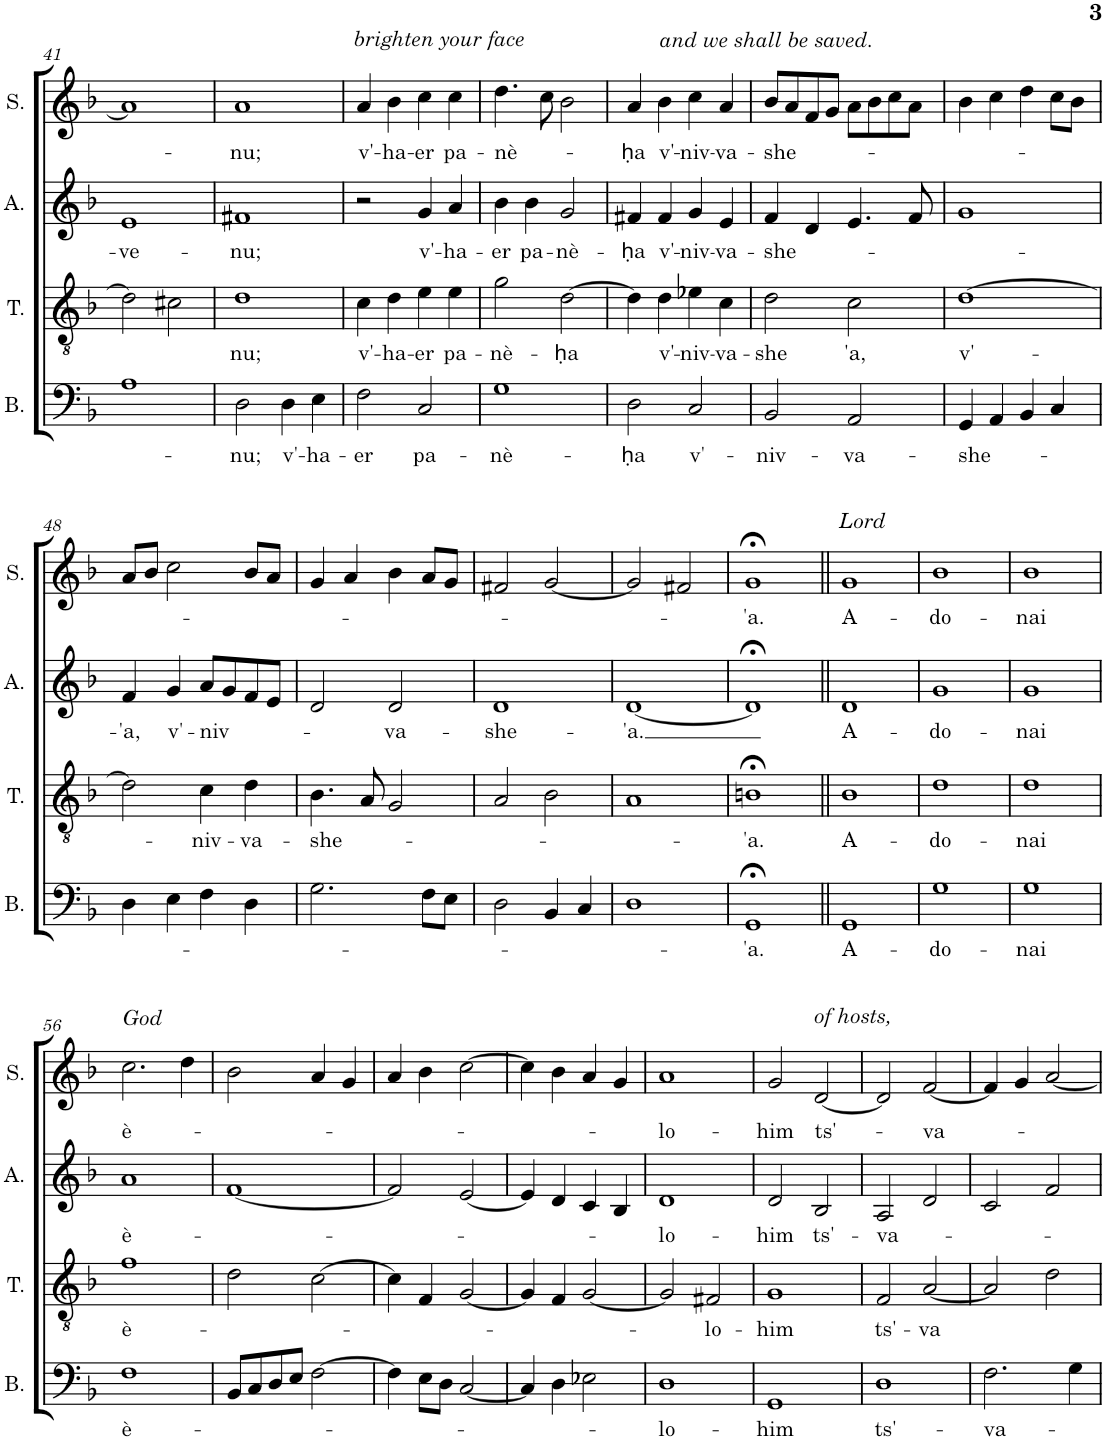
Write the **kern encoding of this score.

**kern	**text	**kern	**text	**kern	**text	**kern	**text
*part4	*part4	*part3	*part3	*part2	*part2	*part1	*part1
*staff4	*staff4	*staff3	*staff3	*staff2	*staff2	*staff1	*staff1
*I"Bass	*	*I"Tenor	*	*I"Alto	*	*I"Soprano	*
*I'B.	*	*I'T.	*	*I'A.	*	*I'S.	*
!!LO:PB:g=z
*clefF4	*	*clefGv2	*	*clefG2	*	*clefG2	*
*k[b-]	*	*k[b-]	*	*k[b-]	*	*k[b-]	*
*M4/4	*	*M4/4	*	*M4/4	*	*M4/4	*
*met(c)	*	*met(c)	*	*met(c)	*	*met(c)	*
=41	=41	=41	=41	=41	=41	=41	=41
!	!	!	!	!	!LO:LY:b	!	!
1A	.	2d\]	.	1e	-ve-	1a]	.
.	.	2c#X\	.	.	.	.	.
=42	=42	=42	=42	=42	=42	=42	=42
!	!LO:LY:b	!	!LO:LY:b	!	!LO:LY:b	!	!LO:LY:b
2D\	-nu;	1d	nu;	1f#X	-nu;	1a	-nu;
!	!LO:LY:b	!	!	!	!	!	!
4D\	v'-	.	.	.	.	.	.
!	!LO:LY:b	!	!	!	!	!	!
4E\	-ha-	.	.	.	.	.	.
=43	=43	=43	=43	=43	=43	=43	=43
!	!	!	!	!	!	!LO:TX:a:i:t=brighten your face	!
!	!LO:LY:b	!	!LO:LY:b	!	!	!	!LO:LY:b
2F\	-er	4c\	v'-	2r	.	4a/	v'-
!	!	!	!LO:LY:b	!	!	!	!LO:LY:b
.	.	4d\	-ha-	.	.	4b-\	-ha-
!	!LO:LY:b	!	!LO:LY:b	!	!LO:LY:b	!	!LO:LY:b
2C/	pa-	4e\	-er	4g/	v'-	4cc\	-er
!	!	!	!LO:LY:b	!	!LO:LY:b	!	!LO:LY:b
.	.	4e\	pa-	4a/	-ha-	4cc\	pa-
=44	=44	=44	=44	=44	=44	=44	=44
!	!LO:LY:b	!	!LO:LY:b	!	!LO:LY:b	!	!LO:LY:b
1G	-nè-	2g\	-nè-	4b-\	-er	4.dd\	-nè-
!	!	!	!	!	!LO:LY:b	!	!
.	.	.	.	4b-\	pa-	.	.
.	.	.	.	.	.	8cc\	.
!	!	!	!LO:LY:b	!	!LO:LY:b	!	!
.	.	[2d\	-ḥa	2g/	-nè-	2b-\	.
=45	=45	=45	=45	=45	=45	=45	=45
!	!LO:LY:b	!	!	!	!LO:LY:b	!	!LO:LY:b
2D\	-ḥa	4d\]	.	4f#X/	-ḥa	4a/	-ḥa
!	!	!	!	!	!	!LO:TX:a:i:t=and we shall be saved.	!
!	!	!	!LO:LY:b	!	!LO:LY:b	!	!LO:LY:b
.	.	4d\	-v'-	4f#/	v'-	4b-\	v'-
!	!LO:LY:b	!	!LO:LY:b	!	!LO:LY:b	!	!LO:LY:b
2C/	v'-	4e-X\	-niv-	4g/	-niv-	4cc\	-niv-
!	!	!	!LO:LY:b	!	!LO:LY:b	!	!LO:LY:b
.	.	4c\	-va-	4e/	-va-	4a/	-va-
=46	=46	=46	=46	=46	=46	=46	=46
!	!LO:LY:b	!	!LO:LY:b	!	!LO:LY:b	!	!LO:LY:b
2BB-/	-niv-	2d\	-she	4f/	-she-	8b-/L	-she-
.	.	.	.	.	.	8a/	.
.	.	.	.	4d/	.	8f/	.
.	.	.	.	.	.	8g/J	.
!	!LO:LY:b	!	!LO:LY:b	!	!	!	!
2AA/	-va-	2c\	'a,	4.e/	.	8a\L	.
.	.	.	.	.	.	8b-\	.
.	.	.	.	.	.	8cc\	.
.	.	.	.	8f/	.	8a\J	.
=47	=47	=47	=47	=47	=47	=47	=47
!	!LO:LY:b	!	!LO:LY:b	!	!	!	!
4GG/	-she-	[1d	v'-	1g	.	4b-\	.
4AA/	.	.	.	.	.	4cc\	.
4BB-/	.	.	.	.	.	4dd\	.
4C/	.	.	.	.	.	8cc\L	.
.	.	.	.	.	.	8b-\J	.
!!LO:LB:g=z
=48	=48	=48	=48	=48	=48	=48	=48
!	!	!	!	!	!LO:LY:b	!	!
4D\	.	2d\]	.	4f/	-'a,	8a/L	.
.	.	.	.	.	.	8b-/J	.
!	!	!	!	!	!LO:LY:b	!	!
4E\	.	.	.	4g/	v'-	2cc\	.
!	!	!	!LO:LY:b	!	!LO:LY:b	!	!
4F\	.	4c\	-niv-	8a/L	-niv-	.	.
.	.	.	.	8g/	.	.	.
!	!	!	!LO:LY:b	!	!	!	!
4D\	.	4d\	-va-	8f/	.	8b-/L	.
.	.	.	.	8e/J	.	8a/J	.
=49	=49	=49	=49	=49	=49	=49	=49
!	!	!	!LO:LY:b	!	!	!	!
2.G\	.	4.B-\	-she-	2d/	.	4g/	.
.	.	.	.	.	.	4a/	.
.	.	8A/	.	.	.	.	.
!	!	!	!	!	!LO:LY:b	!	!
.	.	2G/	.	2d/	-va-	4b-\	.
8F\L	.	.	.	.	.	8a/L	.
8E\J	.	.	.	.	.	8g/J	.
=50	=50	=50	=50	=50	=50	=50	=50
!	!	!	!	!	!LO:LY:b	!	!
2D\	.	2A/	.	1d	-she-	2f#X/	.
4BB-/	.	2B-\	.	.	.	[2g/	.
4C/	.	.	.	.	.	.	.
=51	=51	=51	=51	=51	=51	=51	=51
!	!	!	!	!	!LO:LY:b	!	!
1D	.	1A	.	[1d	-'a.	2g/]	.
.	.	.	.	.	.	2f#X/	.
=52	=52	=52	=52	=52	=52	=52	=52
!	!LO:LY:b	!	!LO:LY:b	!	!	!	!LO:LY:b
1GG;<	-'a.	1Bn;<	-'a.	1d;<]	.	1g;<	-'a.
=53||	=53||	=53||	=53||	=53||	=53||	=53||	=53||
!	!	!	!	!	!	!LO:TX:a:i:t=Lord	!
!	!LO:LY:b	!	!LO:LY:b	!	!LO:LY:b	!	!LO:LY:b
1GG	A-	1B-	A-	1d	A-	1g	A-
=54	=54	=54	=54	=54	=54	=54	=54
!	!LO:LY:b	!	!LO:LY:b	!	!LO:LY:b	!	!LO:LY:b
1G	-do-	1d	-do-	1g	-do-	1b-	-do-
=55	=55	=55	=55	=55	=55	=55	=55
!	!LO:LY:b	!	!LO:LY:b	!	!LO:LY:b	!	!LO:LY:b
1G	-nai	1d	-nai	1g	-nai	1b-	-nai
!!LO:LB:g=z
=56	=56	=56	=56	=56	=56	=56	=56
!	!	!	!	!	!	!LO:TX:a:i:t=God	!
!	!LO:LY:b	!	!LO:LY:b	!	!LO:LY:b	!	!LO:LY:b
1F	è-	1f	è-	1a	è-	2.cc\	è-
.	.	.	.	.	.	4dd\	.
=57	=57	=57	=57	=57	=57	=57	=57
8BB-/L	.	2d\	.	[1f	.	2b-\	.
8C/	.	.	.	.	.	.	.
8D/	.	.	.	.	.	.	.
8E/J	.	.	.	.	.	.	.
[2F\	.	[2c\	.	.	.	4a/	.
.	.	.	.	.	.	4g/	.
=58	=58	=58	=58	=58	=58	=58	=58
4F\]	.	4c\]	.	2f/]	.	4a/	.
8E\L	.	4F/	.	.	.	4b-\	.
8D\J	.	.	.	.	.	.	.
[2C/	.	[2G/	.	[2e/	.	[2cc\	.
=59	=59	=59	=59	=59	=59	=59	=59
4C/]	.	4G/]	.	4e/]	.	4cc\]	.
4D\	.	4F/	.	4d/	.	4b-\	.
2E-X\	.	[2G/	.	4c/	.	4a/	.
.	.	.	.	4B-/	.	4g/	.
=60	=60	=60	=60	=60	=60	=60	=60
!	!LO:LY:b	!	!	!	!LO:LY:b	!	!LO:LY:b
1D	-lo-	2G/]	.	1d	-lo-	1a	-lo-
!	!	!	!LO:LY:b	!	!	!	!
.	.	2F#X/	-lo-	.	.	.	.
=61	=61	=61	=61	=61	=61	=61	=61
!	!LO:LY:b	!	!LO:LY:b	!	!LO:LY:b	!	!LO:LY:b
1GG	-him	1G	-him	2d/	-him	2g/	-him
!	!	!	!	!	!	!LO:TX:a:i:t=of hosts,	!
!	!	!	!	!	!LO:LY:b	!	!LO:LY:b
.	.	.	.	2B-/	ts'-	[2d/	ts'-
=62	=62	=62	=62	=62	=62	=62	=62
!	!LO:LY:b	!	!LO:LY:b	!	!LO:LY:b	!	!
1D	ts'-	2F/	ts'-	2A/	-va-	2d/]	.
!	!	!	!LO:LY:b	!	!	!	!LO:LY:b
.	.	[2A/	-va	2d/	.	[2f/	-va-
=63	=63	=63	=63	=63	=63	=63	=63
!	!LO:LY:b	!	!	!	!	!	!
2.F\	-va-	2A/]	.	2c/	.	4f/]	.
.	.	.	.	.	.	4g/	.
.	.	2d\	.	2f/	.	[2a/	.
4G\	.	.	.	.	.	.	.
=	=	=	=	=	=	=	=
*-	*-	*-	*-	*-	*-	*-	*-
